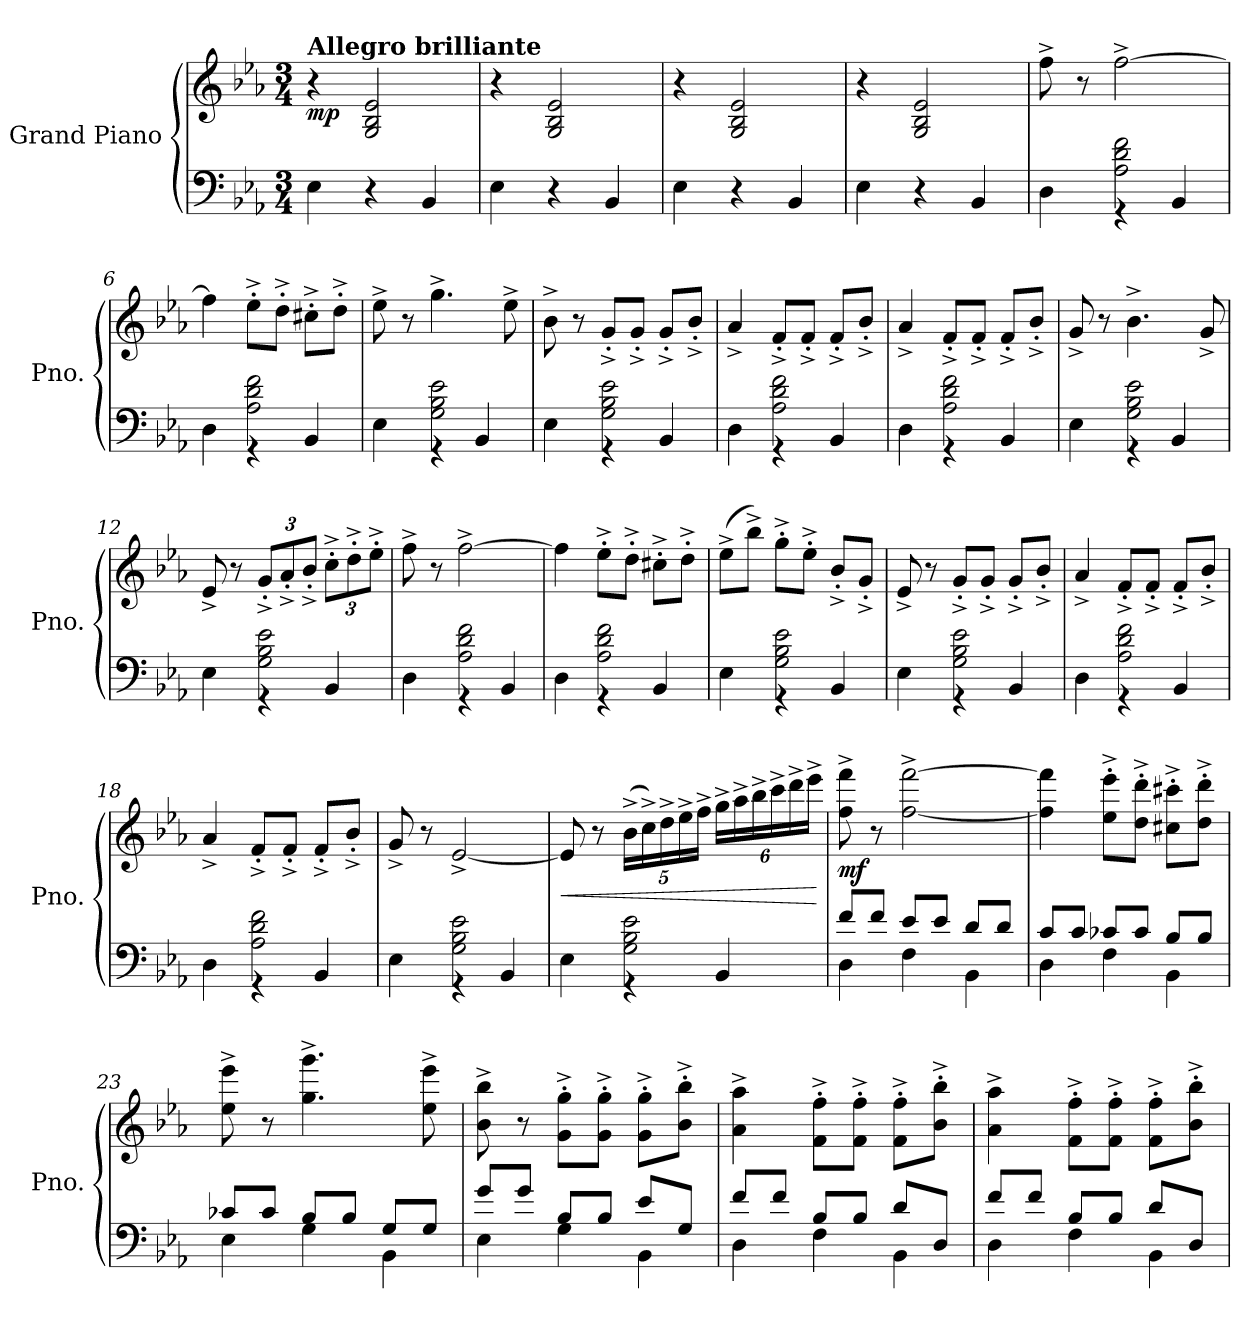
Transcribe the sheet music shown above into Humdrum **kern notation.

**kern	**kern	**dynam
*part1	*part1	*part1
*staff2	*staff1	*staff1/2
*I"Grand Piano	*	*
*I'Pno.	*	*
*clefF4	*clefG2	*
*k[b-e-a-]	*k[b-e-a-]	*
*M3/4	*M3/4	*
*MM207	*MM207	*
=1	=1	=1
!	!LO:TX:a:B:t=Allegro brilliante	!
!	!	!LO:DY:b
4E-\	4r	mp
4r	2G/ 2B-/ 2e-/	.
4BB-/	.	.
=2	=2	=2
4E-\	4r	.
4r	2G/ 2B-/ 2e-/	.
4BB-/	.	.
=3	=3	=3
4E-\	4r	.
4r	2G/ 2B-/ 2e-/	.
4BB-/	.	.
=4	=4	=4
4E-\	4r	.
4r	2G/ 2B-/ 2e-/	.
4BB-/	.	.
=5	=5	=5
*^	*	*
4D\	4ryy	8ff^\	.
.	.	8r	.
4rGG	2A-\ 2d\ 2f\	[2ff^\	.
4BB-/	.	.	.
=6	=6	=6	=6
4D\	4ryy	4ff\]	.
4rGG	2A-\ 2d\ 2f\	8ee-'^\L	.
.	.	8dd'^\J	.
4BB-/	.	8cc#X'^\L	.
.	.	8dd'^\J	.
=7	=7	=7	=7
4E-\	4ryy	8ee-^\	.
.	.	8r	.
4rGG	2G\ 2B-\ 2e-\	4.gg^\	.
4BB-/	.	.	.
.	.	8ee-^\	.
=8	=8	=8	=8
4E-\	4ryy	8b-^\	.
.	.	8r	.
4rGG	2G\ 2B-\ 2e-\	8g'^/L	.
.	.	8g'^/J	.
4BB-/	.	8g'^/L	.
.	.	8b-'^/J	.
=9	=9	=9	=9
4D\	4ryy	4a-^/	.
4rGG	2A-\ 2d\ 2f\	8f'^/L	.
.	.	8f'^/J	.
4BB-/	.	8f'^/L	.
.	.	8b-'^/J	.
!!LO:LB:g=z
=10	=10	=10	=10
4D\	4ryy	4a-^/	.
4rGG	2A-\ 2d\ 2f\	8f'^/L	.
.	.	8f'^/J	.
4BB-/	.	8f'^/L	.
.	.	8b-'^/J	.
=11	=11	=11	=11
4E-\	4ryy	8g^/	.
.	.	8r	.
4rGG	2G\ 2B-\ 2e-\	4.b-^\	.
4BB-/	.	.	.
.	.	8g^/	.
=12	=12	=12	=12
4E-\	4ryy	8e-^/	.
.	.	8r	.
*	*	*Xbrackettup	*
4rGG	2G\ 2B-\ 2e-\	12g'^/L	.
.	.	12a-'^/	.
.	.	12b-'^/J	.
4BB-/	.	12cc'^\L	.
.	.	12dd'^\	.
.	.	12ee-'^\J	.
=13	=13	=13	=13
4D\	4ryy	8ff^\	.
.	.	8r	.
4rGG	2A-\ 2d\ 2f\	[2ff^\	.
4BB-/	.	.	.
=14	=14	=14	=14
4D\	4ryy	4ff\]	.
4rGG	2A-\ 2d\ 2f\	8ee-'^\L	.
.	.	8dd'^\J	.
4BB-/	.	8cc#X'^\L	.
.	.	8dd'^\J	.
=15	=15	=15	=15
4E-\	4ryy	(>8ee-^\L	.
.	.	8bb-^\J)	.
4rGG	2G\ 2B-\ 2e-\	8gg'^\L	.
.	.	8ee-'^\J	.
4BB-/	.	8b-'^/L	.
.	.	8g'^/J	.
=16	=16	=16	=16
4E-\	4ryy	8e-^/	.
.	.	8r	.
4rGG	2G\ 2B-\ 2e-\	8g'^/L	.
.	.	8g'^/J	.
4BB-/	.	8g'^/L	.
.	.	8b-'^/J	.
!!LO:LB:g=z
=17	=17	=17	=17
4D\	4ryy	4a-^/	.
4rGG	2A-\ 2d\ 2f\	8f'^/L	.
.	.	8f'^/J	.
4BB-/	.	8f'^/L	.
.	.	8b-'^/J	.
=18	=18	=18	=18
4D\	4ryy	4a-^/	.
4rGG	2A-\ 2d\ 2f\	8f'^/L	.
.	.	8f'^/J	.
4BB-/	.	8f'^/L	.
.	.	8b-'^/J	.
=19	=19	=19	=19
4E-\	4ryy	8g^/	.
.	.	8r	.
4rGG	2G\ 2B-\ 2e-\	[2e-^/	.
4BB-/	.	.	.
=20	=20	=20	=20
!	!	!	!LO:HP:b
4E-\	4ryy	8e-/]	<
.	.	8r	.
4rGG	2G\ 2B-\ 2e-\	(>20b-^\LL	.
.	.	20cc^\)	.
.	.	20dd^\	.
.	.	20ee-^\	.
.	.	20ff^\JJ	.
4BB-/	.	24gg^\LL	.
.	.	24aa-^\	.
.	.	24bb-^\	.
.	.	24ccc^\	.
.	.	24ddd^\	.
.	.	24eee-^\JJ	.
*v	*v	*	*
.	.	[
=21	=21	=21
*^	*	*
!	!	!	!LO:DY:b
8f/L	4D\	8ff\^ 8fff\^	mf
8f/J	.	8r	.
8e-/L	4F\	[2ff\^ [2fff\^	.
8e-/J	.	.	.
8d/L	4BB-\	.	.
8d/J	.	.	.
!!LO:LB:g=z
=22	=22	=22	=22
8c/L	4D\	4ff\] 4fff\]	.
8c/J	.	.	.
8c-X/L	4F\	8ee-\'^ 8eee-\'^L	.
8c-/J	.	8dd\'^ 8ddd\'^J	.
8B-/L	4BB-\	8cc#X\'^ 8ccc#X\'^L	.
8B-/J	.	8dd\'^ 8ddd\'^J	.
=23	=23	=23	=23
8c-X/L	4E-\	8ee-\^ 8eee-\^	.
8c-/J	.	8r	.
8B-/L	4G\	4.gg\^ 4.ggg\^	.
8B-/J	.	.	.
8G/L	4BB-\	.	.
8G/J	.	8ee-\^ 8eee-\^	.
=24	=24	=24	=24
8g/L	4E-\	8b-\^ 8bb-\^	.
8g/J	.	8r	.
8B-/L	4G\	8g\'^ 8gg\'^L	.
8B-/J	.	8g\'^ 8gg\'^J	.
8e-/L	4BB-\	8g\'^ 8gg\'^L	.
8G/J	.	8b-\'^ 8bb-\'^J	.
=25	=25	=25	=25
8f/L	4D\	4a-\^ 4aa-\^	.
8f/J	.	.	.
8B-/L	4F\	8f\'^ 8ff\'^L	.
8B-/J	.	8f\'^ 8ff\'^J	.
8d/L	4BB-\	8f\'^ 8ff\'^L	.
8D/J	.	8b-\'^ 8bb-\'^J	.
=26	=26	=26	=26
8f/L	4D\	4a-\^ 4aa-\^	.
8f/J	.	.	.
8B-/L	4F\	8f\'^ 8ff\'^L	.
8B-/J	.	8f\'^ 8ff\'^J	.
8d/L	4BB-\	8f\'^ 8ff\'^L	.
8D/J	.	8b-\'^ 8bb-\'^J	.
*v	*v	*	*
=	=	=
*-	*-	*-
